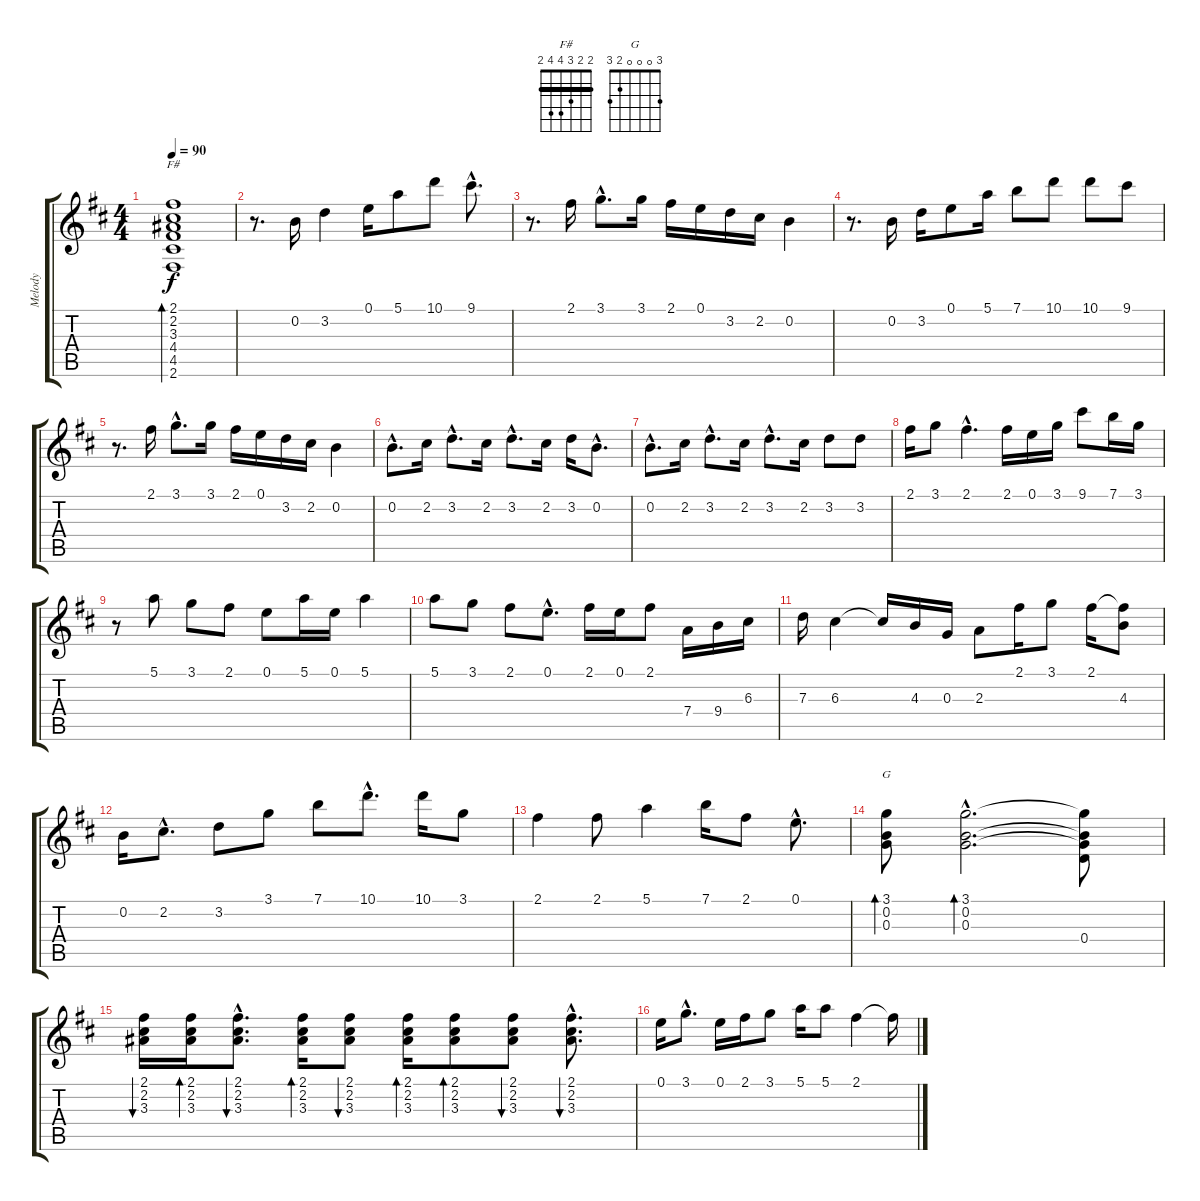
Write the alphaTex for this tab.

\track ("Melody" "Melody") {instrument acousticguitarnylon}
\staff {score tabs}
\tuning (E4 B3 G3 D3 A2 E2) {hide}
\chord ("F#" 2 2 3 4 4 2) {barre 2}
\chord ("G" 3 0 0 0 2 3)
\ts (4 4)
\tempo 90
\clef g2
\ks bminor
(2.1 2.2 3.3 4.4 4.5 2.6).1{bd 120 ch "F#" dy f} |
r.8{d} 0.2.16 3.2.4 0.1.16 5.1.8 10.1.8 9.1{hac}.8{d} |
r.8{d} 2.1.16 3.1{hac}.8{d} 3.1.16 2.1.16 0.1.16 3.2.16 2.2.16 0.2.4 |
r.8{d} 0.2.16 3.2.16 0.1.8 5.1.16 7.1.8 10.1.8 10.1.8 9.1.8 |
r.8{d} 2.1.16 3.1{hac}.8{d} 3.1.16 2.1.16 0.1.16 3.2.16 2.2.16 0.2.4 |
0.2{hac}.8{d} 2.2.16 3.2{hac}.8{d} 2.2.16 3.2{hac}.8{d} 2.2.16 3.2.16 0.2{hac}.8{d} |
0.2{hac}.8{d} 2.2.16 3.2{hac}.8{d} 2.2.16 3.2{hac}.8{d} 2.2.16 3.2.8 3.2.8 |
2.1.16 3.1.8 2.1{hac}.4{d} 2.1.16 0.1.16 3.1.16 9.1.8 7.1.16 3.1.16 |
r.8 5.1.8 3.1.8 2.1.8 0.1.8 5.1.16 0.1.16 5.1.4 |
5.1.8 3.1.8 2.1.8 0.1{hac}.8{d} 2.1.16 0.1.16 2.1.8 7.4.16 9.4.16 6.3.16 |
7.3.16 6.3.4 6.3{t}.16 4.3.16 0.3.16 2.3.8 2.1.16 3.1.8 2.1.16 (2.1{t} 4.3).8 |
0.2.16 2.2{hac}.8{d} 3.2.8 3.1.8 7.1.8 10.1{hac}.8{d} 10.1.16 3.1.8 |
2.1.4 2.1.8 5.1.4 7.1.16 2.1.8 0.1{hac}.8{d} |
(3.1 0.2 0.3).8{bd 120 ch "G"} (3.1{hac} 0.2{hac} 0.3{hac}).2{d bd 120} (3.1{t} 0.2{t} 0.3{t} 0.4).8 |
(2.1 2.2 3.3).16{bu 30} (2.1 2.2 3.3).16{bd 30} (2.1{hac} 2.2{hac} 3.3{hac}).8{d bu 30} (2.1 2.2 3.3).16{bd 30} (2.1 2.2 3.3).8{bu 30} (2.1 2.2 3.3).16{bd 30} (2.1 2.2 3.3).8{bd 30} (2.1 2.2 3.3).8{bu 30} (2.1{hac} 2.2{hac} 3.3{hac}).8{d bu 120} |
0.1.16 3.1{hac}.8{d} 0.1.16 2.1.16 3.1.8 5.1.16 5.1.8 2.1.4 2.1{t}.16
